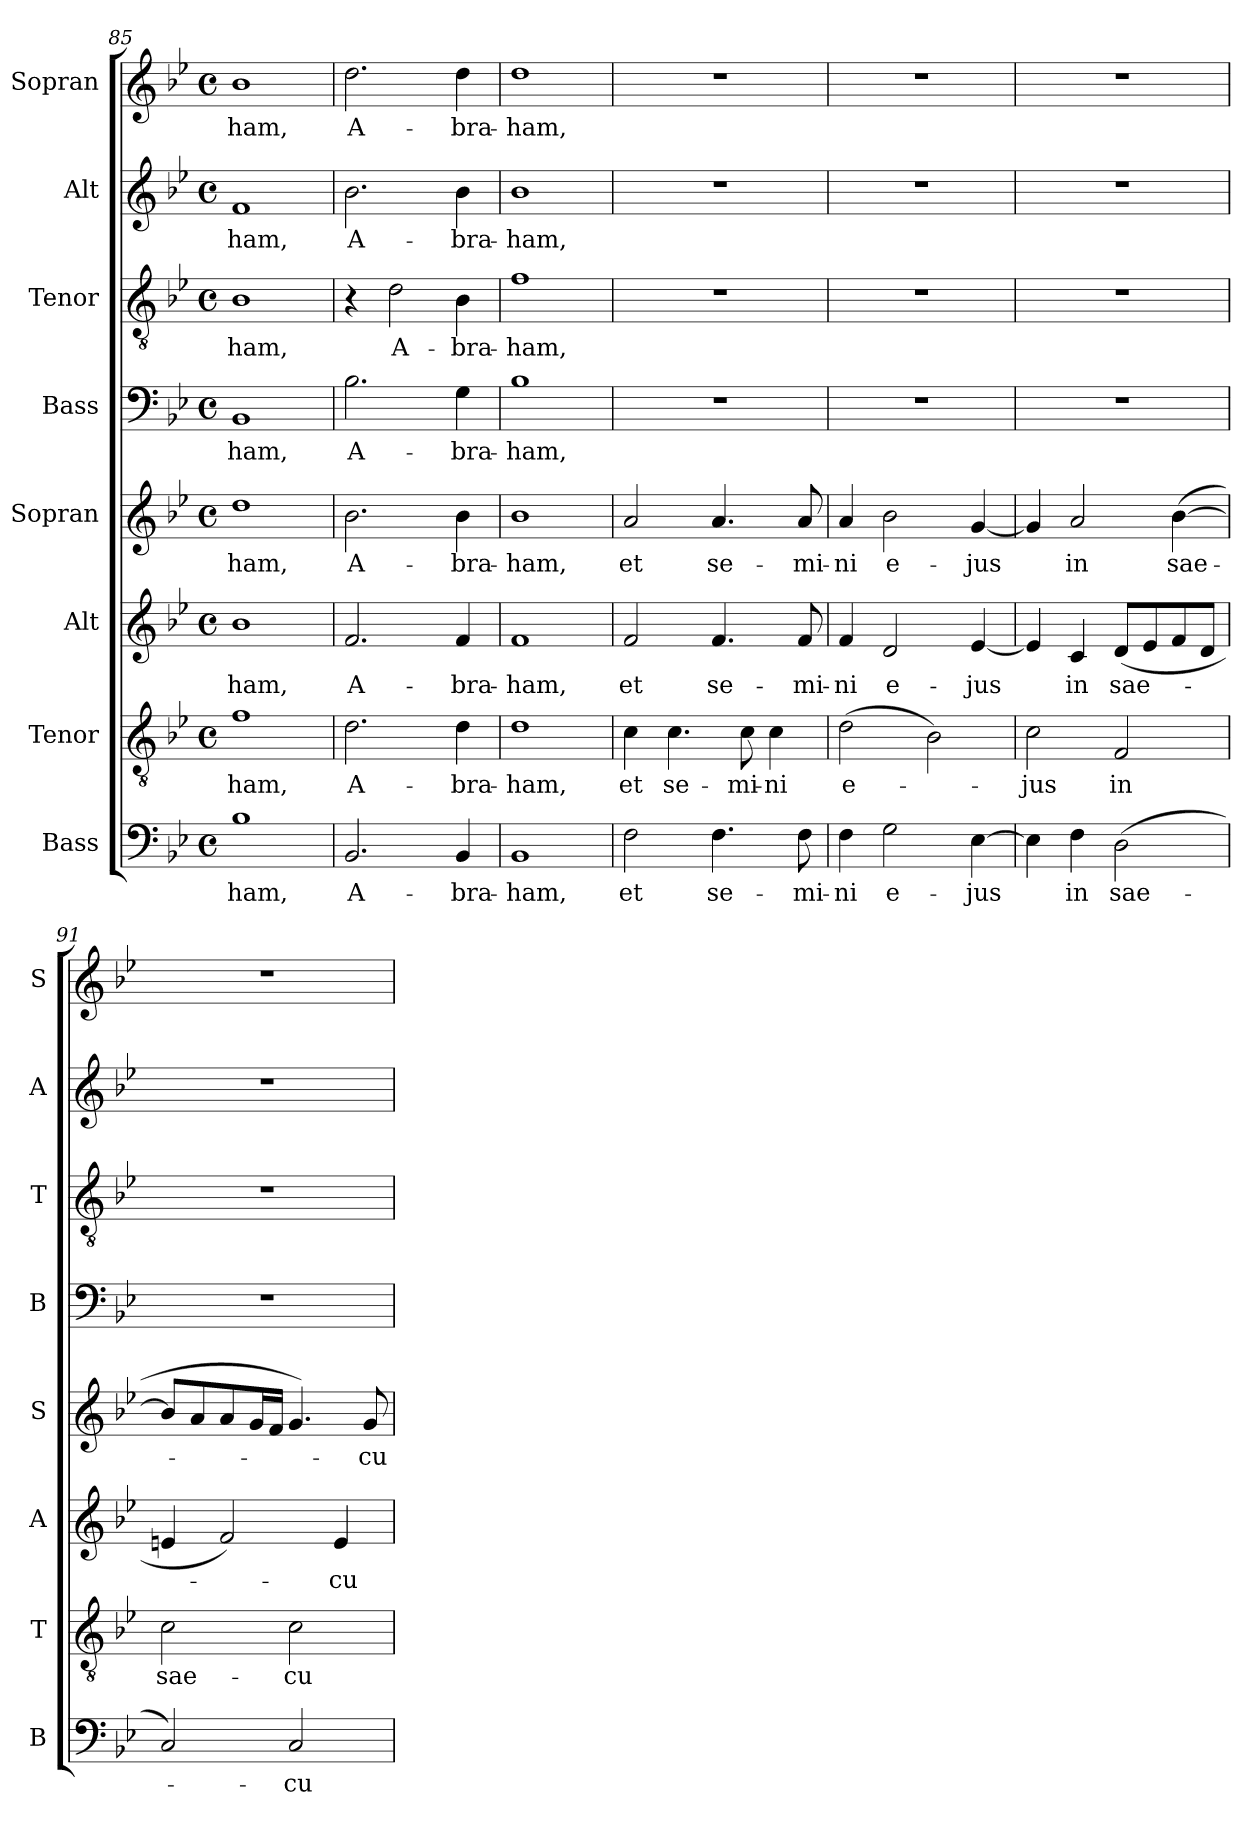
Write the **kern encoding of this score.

**kern	**text	**kern	**text	**kern	**text	**kern	**text	**kern	**text	**kern	**text	**kern	**text	**kern	**text
*part8	*part8	*part7	*part7	*part6	*part6	*part5	*part5	*part4	*part4	*part3	*part3	*part2	*part2	*part1	*part1
*staff8	*staff8	*staff7	*staff7	*staff6	*staff6	*staff5	*staff5	*staff4	*staff4	*staff3	*staff3	*staff2	*staff2	*staff1	*staff1
*I"Bass	*	*I"Tenor	*	*I"Alt	*	*I"Sopran	*	*I"Bass	*	*I"Tenor	*	*I"Alt	*	*I"Sopran	*
*I'B	*	*I'T	*	*I'A	*	*I'S	*	*I'B	*	*I'T	*	*I'A	*	*I'S	*
*clefF4	*	*clefGv2	*	*clefG2	*	*clefG2	*	*clefF4	*	*clefGv2	*	*clefG2	*	*clefG2	*
*k[b-e-]	*	*k[b-e-]	*	*k[b-e-]	*	*k[b-e-]	*	*k[b-e-]	*	*k[b-e-]	*	*k[b-e-]	*	*k[b-e-]	*
*B-:	*	*B-:	*	*B-:	*	*B-:	*	*B-:	*	*B-:	*	*B-:	*	*B-:	*
*M4/4	*	*M4/4	*	*M4/4	*	*M4/4	*	*M4/4	*	*M4/4	*	*M4/4	*	*M4/4	*
*met(c)	*	*met(c)	*	*met(c)	*	*met(c)	*	*met(c)	*	*met(c)	*	*met(c)	*	*met(c)	*
=85	=85	=85	=85	=85	=85	=85	=85	=85	=85	=85	=85	=85	=85	=85	=85
1B-	-ham,	1f	-ham,	1b-	-ham,	1dd	-ham,	1BB-	-ham,	1B-	-ham,	1f	-ham,	1b-	-ham,
=86	=86	=86	=86	=86	=86	=86	=86	=86	=86	=86	=86	=86	=86	=86	=86
2.BB-/	A-	2.d\	A-	2.f/	A-	2.b-\	A-	2.B-\	A-	4r	.	2.b-\	A-	2.dd\	A-
.	.	.	.	.	.	.	.	.	.	2d\	A-	.	.	.	.
4BB-/	-bra-	4d\	-bra-	4f/	-bra-	4b-\	-bra-	4G\	-bra-	4B-\	-bra-	4b-\	-bra-	4dd\	-bra-
=87	=87	=87	=87	=87	=87	=87	=87	=87	=87	=87	=87	=87	=87	=87	=87
1BB-	-ham,	1d	-ham,	1f	-ham,	1b-	-ham,	1B-	-ham,	1f	-ham,	1b-	-ham,	1dd	-ham,
!!LO:LB:g=z
=88	=88	=88	=88	=88	=88	=88	=88	=88	=88	=88	=88	=88	=88	=88	=88
2F\	et	4c\	et	2f/	et	2a/	et	1r	.	1r	.	1r	.	1r	.
.	.	4.c\	se-	.	.	.	.	.	.	.	.	.	.	.	.
4.F\	se-	.	.	4.f/	se-	4.a/	se-	.	.	.	.	.	.	.	.
.	.	8c\	-mi-	.	.	.	.	.	.	.	.	.	.	.	.
.	.	4c\	-ni	.	.	.	.	.	.	.	.	.	.	.	.
8F\	-mi-	.	.	8f/	-mi-	8a/	-mi-	.	.	.	.	.	.	.	.
=89	=89	=89	=89	=89	=89	=89	=89	=89	=89	=89	=89	=89	=89	=89	=89
4F\	-ni	(2d\	e-	4f/	-ni	4a/	-ni	1r	.	1r	.	1r	.	1r	.
2G\	e-	.	.	2d/	e-	2b-\	e-	.	.	.	.	.	.	.	.
.	.	2B-\)	.	.	.	.	.	.	.	.	.	.	.	.	.
[4E-\	-jus	.	.	[4e-/	-jus	[4g/	-jus	.	.	.	.	.	.	.	.
=90	=90	=90	=90	=90	=90	=90	=90	=90	=90	=90	=90	=90	=90	=90	=90
4E-\]	.	2c\	-jus	4e-/]	.	4g/]	.	1r	.	1r	.	1r	.	1r	.
4F\	in	.	.	4c/	in	2a/	in	.	.	.	.	.	.	.	.
(2D\	sae-	2F/	in	(8d/L	sae-	.	.	.	.	.	.	.	.	.	.
.	.	.	.	8e-/	.	.	.	.	.	.	.	.	.	.	.
.	.	.	.	8f/	.	([4b-\	sae-	.	.	.	.	.	.	.	.
.	.	.	.	8d/J	.	.	.	.	.	.	.	.	.	.	.
=91	=91	=91	=91	=91	=91	=91	=91	=91	=91	=91	=91	=91	=91	=91	=91
2C/)	.	2c\	sae-	4en/	.	8b-/L]	.	1r	.	1r	.	1r	.	1r	.
.	.	.	.	.	.	8a/	.	.	.	.	.	.	.	.	.
.	.	.	.	2f/)	.	8a/	.	.	.	.	.	.	.	.	.
.	.	.	.	.	.	16g/L	.	.	.	.	.	.	.	.	.
.	.	.	.	.	.	16f/JJ	.	.	.	.	.	.	.	.	.
2C/	-cu-	2c\	-cu-	.	.	4.g/)	.	.	.	.	.	.	.	.	.
.	.	.	.	4e/	-cu-	.	.	.	.	.	.	.	.	.	.
.	.	.	.	.	.	8g/	-cu-	.	.	.	.	.	.	.	.
=	=	=	=	=	=	=	=	=	=	=	=	=	=	=	=
*-	*-	*-	*-	*-	*-	*-	*-	*-	*-	*-	*-	*-	*-	*-	*-
